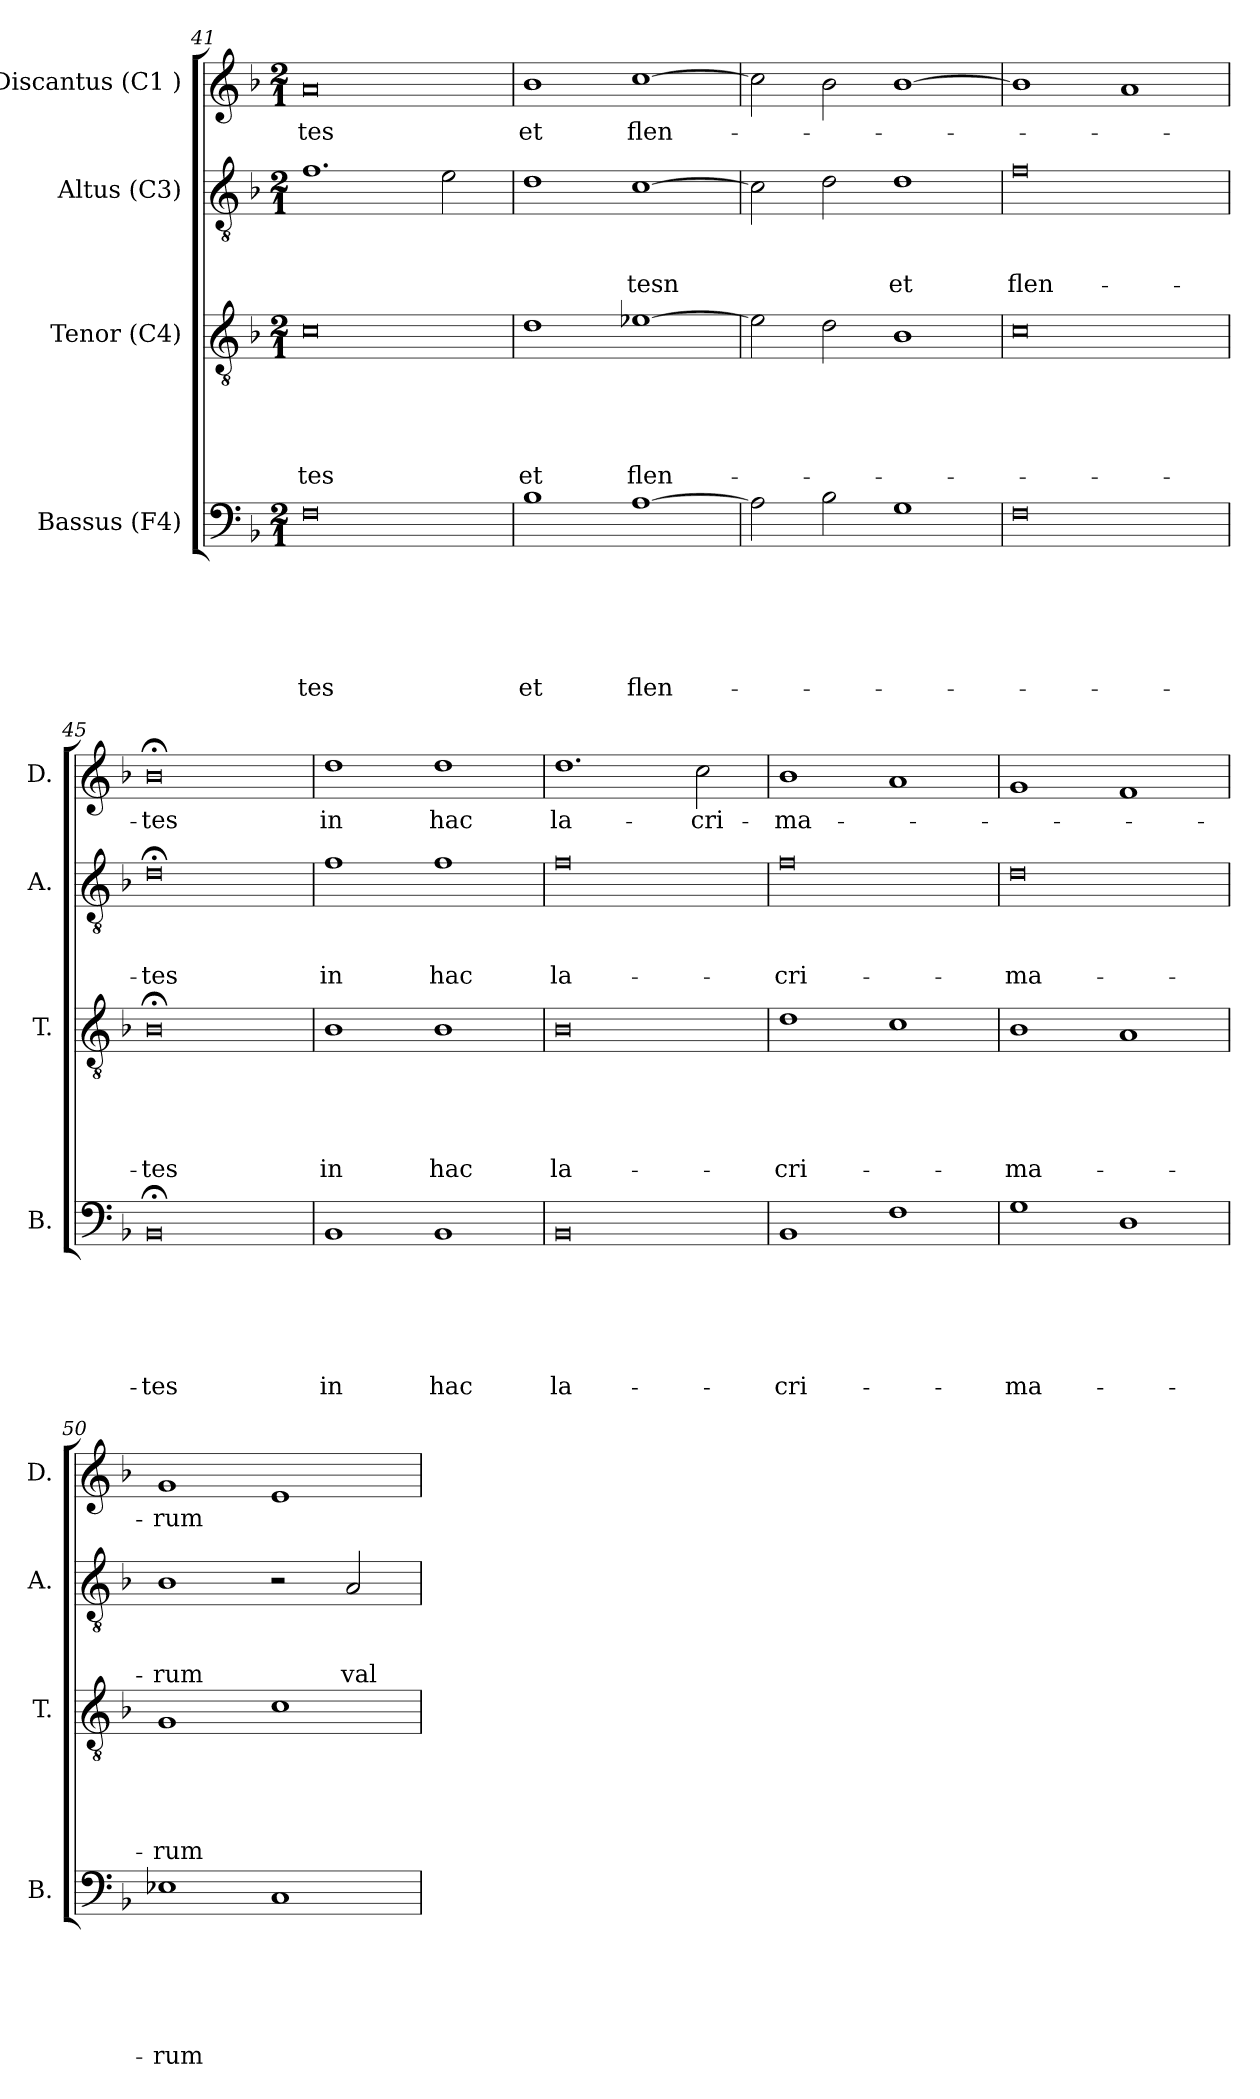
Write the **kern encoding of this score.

**kern	**text	**text	**text	**text	**text	**text	**kern	**text	**text	**text	**text	**text	**kern	**text	**text	**text	**kern	**text
*part4	*part4	*part4	*part4	*part4	*part4	*part4	*part3	*part3	*part3	*part3	*part3	*part3	*part2	*part2	*part2	*part2	*part1	*part1
*staff4	*staff4	*staff4	*staff4	*staff4	*staff4	*staff4	*staff3	*staff3	*staff3	*staff3	*staff3	*staff3	*staff2	*staff2	*staff2	*staff2	*staff1	*staff1
*I"Bassus (F4)	*	*	*	*	*	*	*I"Tenor (C4)	*	*	*	*	*	*I"Altus (C3)	*	*	*	*I"Discantus (C1 )	*
*I'B.	*	*	*	*	*	*	*I'T.	*	*	*	*	*	*I'A.	*	*	*	*I'D.	*
*clefF4	*	*	*	*	*	*	*clefGv2	*	*	*	*	*	*clefGv2	*	*	*	*clefG2	*
*k[b-]	*	*	*	*	*	*	*k[b-]	*	*	*	*	*	*k[b-]	*	*	*	*k[b-]	*
*F:	*	*	*	*	*	*	*F:	*	*	*	*	*	*F:	*	*	*	*F:	*
*M2/1	*	*	*	*	*	*	*M2/1	*	*	*	*	*	*M2/1	*	*	*	*M2/1	*
=41	=41	=41	=41	=41	=41	=41	=41	=41	=41	=41	=41	=41	=41	=41	=41	=41	=41	=41
!	!	!	!	!	!	!LO:LY:b:rj	!	!	!	!	!	!LO:LY:b:rj	!	!	!	!	!	!LO:LY:b:rj
0F	.	.	.	.	.	-tes	0c	.	.	.	.	-tes	1.f	.	.	.	0a	-tes
.	.	.	.	.	.	.	.	.	.	.	.	.	2e\	.	.	.	.	.
=42	=42	=42	=42	=42	=42	=42	=42	=42	=42	=42	=42	=42	=42	=42	=42	=42	=42	=42
!	!	!	!	!	!	!LO:LY:b	!	!	!	!	!	!LO:LY:b	!	!	!	!	!	!LO:LY:b
1B-	.	.	.	.	.	et	1d	.	.	.	.	et	1d	.	.	.	1b-	et
!	!	!	!	!	!	!LO:LY:b	!	!	!	!	!	!LO:LY:b	!	!	!	!LO:LY:b:rj	!	!LO:LY:b
[>1A	.	.	.	.	.	flen-	[>1e-X	.	.	.	.	flen-	[>1c	.	.	-tesn	[>1cc	flen-
=43	=43	=43	=43	=43	=43	=43	=43	=43	=43	=43	=43	=43	=43	=43	=43	=43	=43	=43
2A\]	.	.	.	.	.	.	2e-\]	.	.	.	.	.	2c\]	.	.	.	2cc\]	.
2B-\	.	.	.	.	.	.	2d\	.	.	.	.	.	2d\	.	.	.	2b-\	.
!	!	!	!	!	!	!	!	!	!	!	!	!	!	!	!	!LO:LY:b	!	!
1G	.	.	.	.	.	.	1B-	.	.	.	.	.	1d	.	.	et	[>1b-	.
=44	=44	=44	=44	=44	=44	=44	=44	=44	=44	=44	=44	=44	=44	=44	=44	=44	=44	=44
!	!	!	!	!	!	!	!	!	!	!	!	!	!	!	!	!LO:LY:b	!	!
0F	.	.	.	.	.	.	0c	.	.	.	.	.	0f	.	.	flen-	1b-]	.
.	.	.	.	.	.	.	.	.	.	.	.	.	.	.	.	.	1a	.
=45	=45	=45	=45	=45	=45	=45	=45	=45	=45	=45	=45	=45	=45	=45	=45	=45	=45	=45
!	!	!	!	!	!	!LO:LY:b:rj	!	!	!	!	!	!LO:LY:b:rj	!	!	!	!LO:LY:b:rj	!	!LO:LY:b:rj
0BB-;	.	.	.	.	.	-tes	0B-;<	.	.	.	.	-tes	0d;<	.	.	-tes	0b-;<	-tes
!!LO:LB:g=z
=46	=46	=46	=46	=46	=46	=46	=46	=46	=46	=46	=46	=46	=46	=46	=46	=46	=46	=46
!	!	!	!	!	!	!LO:LY:b	!	!	!	!	!	!LO:LY:b	!	!	!	!LO:LY:b	!	!LO:LY:b
1BB-	.	.	.	.	.	in	1B-	.	.	.	.	in	1f	.	.	in	1dd	in
!	!	!	!	!	!	!LO:LY:b	!	!	!	!	!	!LO:LY:b	!	!	!	!LO:LY:b	!	!LO:LY:b
1BB-	.	.	.	.	.	hac	1B-	.	.	.	.	hac	1f	.	.	hac	1dd	hac
=47	=47	=47	=47	=47	=47	=47	=47	=47	=47	=47	=47	=47	=47	=47	=47	=47	=47	=47
!	!	!	!	!	!	!LO:LY:b:rj	!	!	!	!	!	!LO:LY:b:rj	!	!	!	!LO:LY:b:rj	!	!LO:LY:b
0BB-	.	.	.	.	.	la-	0B-	.	.	.	.	la-	0f	.	.	la-	1.dd	la-
!	!	!	!	!	!	!	!	!	!	!	!	!	!	!	!	!	!	!LO:LY:b
.	.	.	.	.	.	.	.	.	.	.	.	.	.	.	.	.	2cc\	-cri-
=48	=48	=48	=48	=48	=48	=48	=48	=48	=48	=48	=48	=48	=48	=48	=48	=48	=48	=48
!	!	!	!	!	!	!LO:LY:b	!	!	!	!	!	!LO:LY:b	!	!	!	!LO:LY:b:rj	!	!LO:LY:b
1BB-	.	.	.	.	.	-cri-	1d	.	.	.	.	-cri-	0f	.	.	-cri-	1b-	-ma-
1F	.	.	.	.	.	.	1c	.	.	.	.	.	.	.	.	.	1a	.
=49	=49	=49	=49	=49	=49	=49	=49	=49	=49	=49	=49	=49	=49	=49	=49	=49	=49	=49
!	!	!	!	!	!	!LO:LY:b	!	!	!	!	!	!LO:LY:b	!	!	!	!LO:LY:b:rj	!	!
1G	.	.	.	.	.	-ma-	1B-	.	.	.	.	-ma-	0d	.	.	-ma-	1g	.
1D	.	.	.	.	.	.	1A	.	.	.	.	.	.	.	.	.	1f	.
=50	=50	=50	=50	=50	=50	=50	=50	=50	=50	=50	=50	=50	=50	=50	=50	=50	=50	=50
!	!	!	!	!	!	!LO:LY:b	!	!	!	!	!	!LO:LY:b	!	!	!	!LO:LY:b	!	!LO:LY:b
1E-X	.	.	.	.	.	-rum	1G	.	.	.	.	-rum	1B-	.	.	-rum	1g	-rum
1C	.	.	.	.	.	.	1c	.	.	.	.	.	2r	.	.	.	1e	.
!	!	!	!	!	!	!	!	!	!	!	!	!	!	!	!	!LO:LY:b	!	!
.	.	.	.	.	.	.	.	.	.	.	.	.	2A/	.	.	val-	.	.
=	=	=	=	=	=	=	=	=	=	=	=	=	=	=	=	=	=	=
*-	*-	*-	*-	*-	*-	*-	*-	*-	*-	*-	*-	*-	*-	*-	*-	*-	*-	*-
